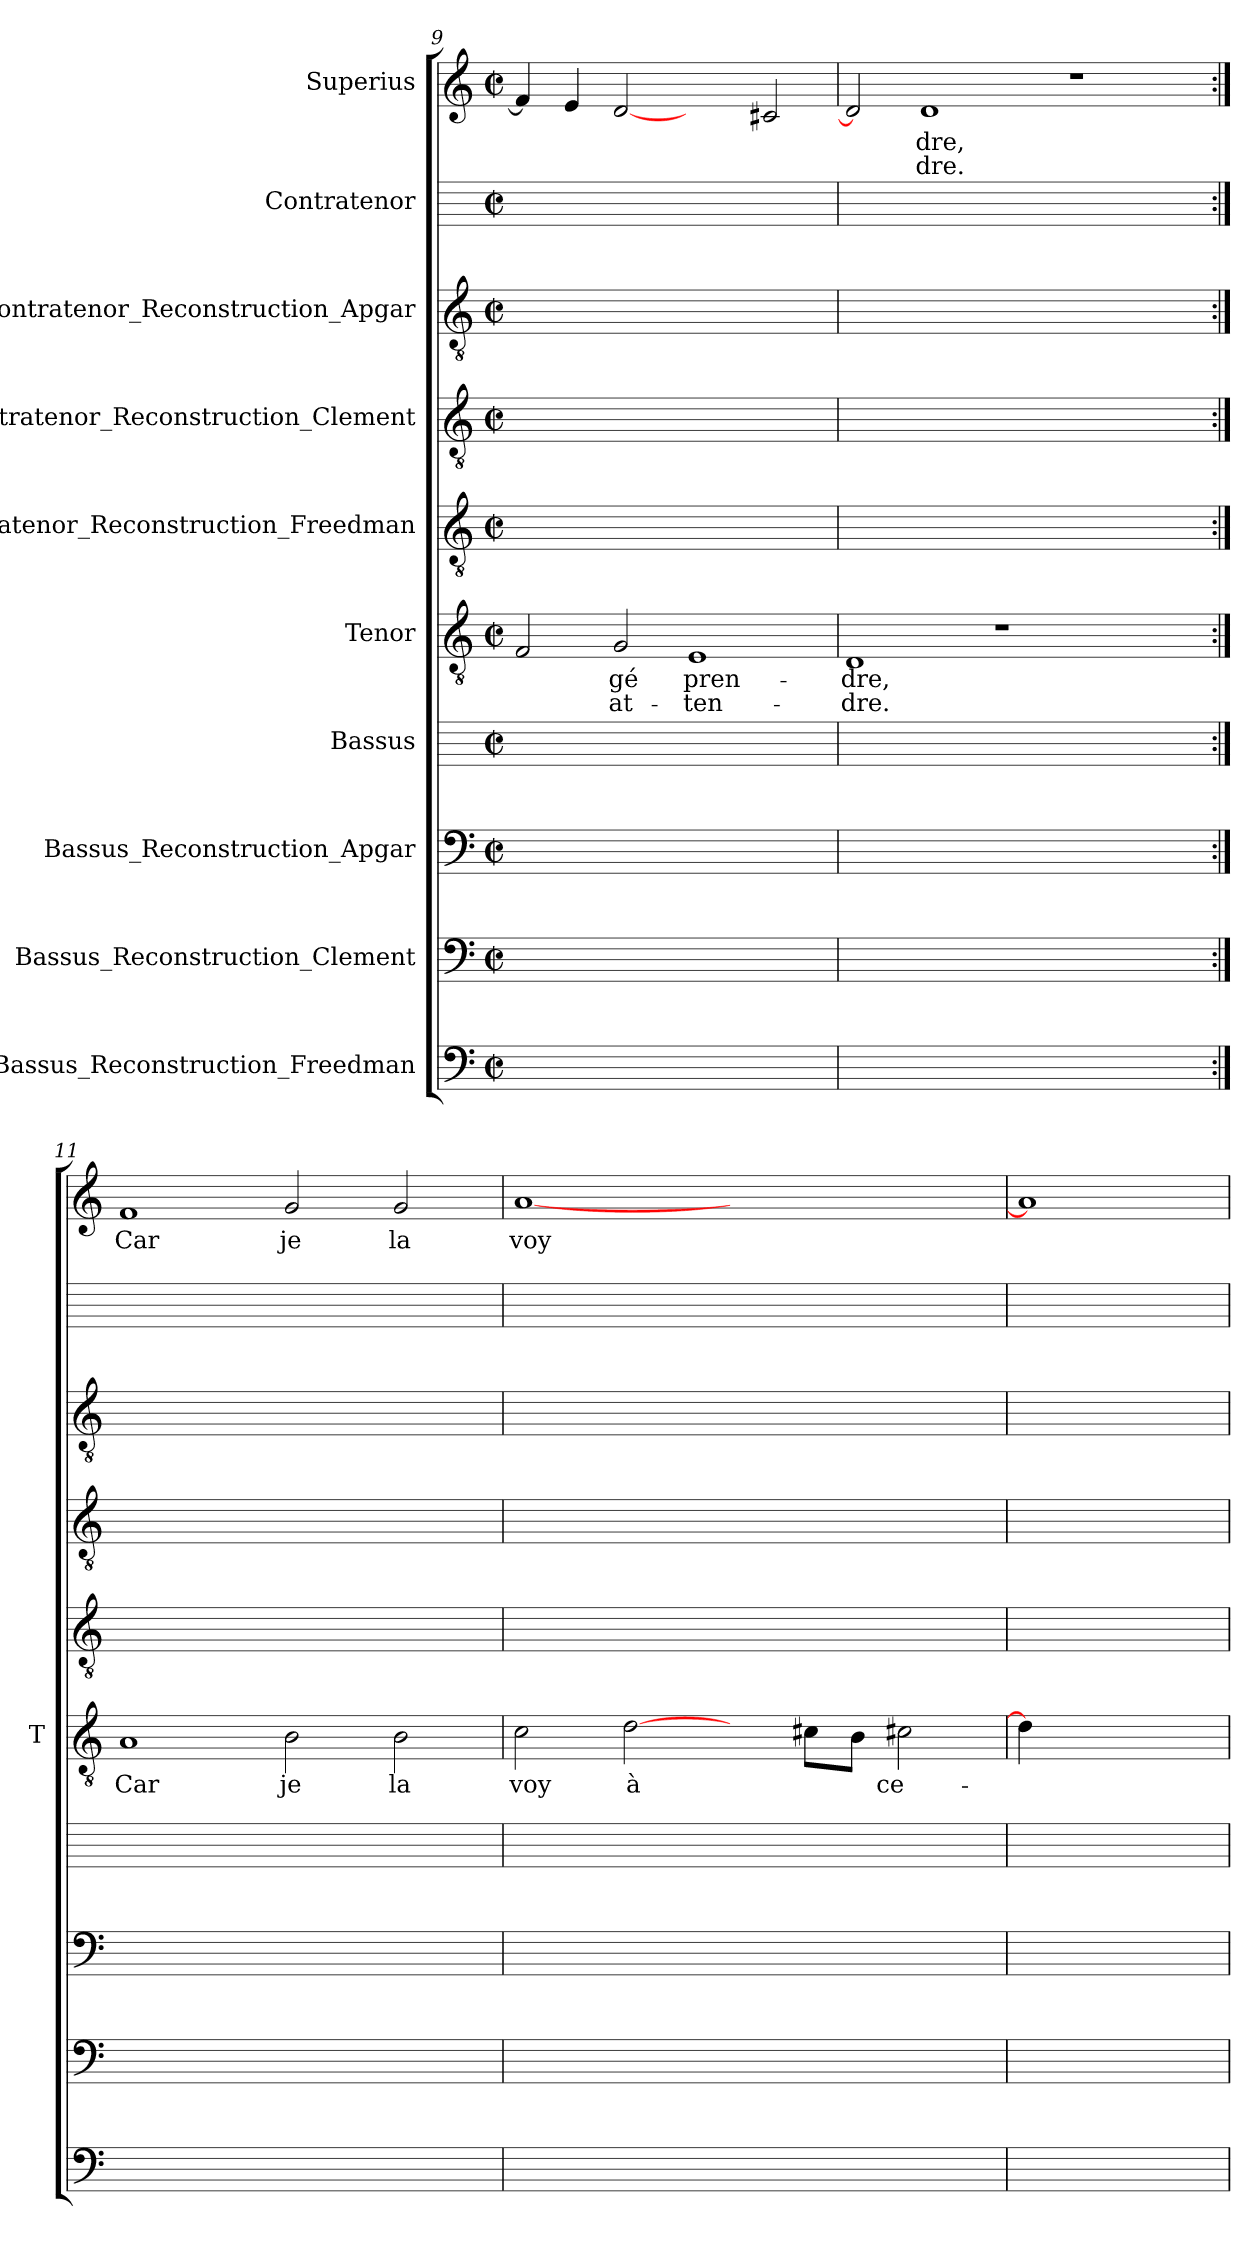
**kern	**kern	**kern	**kern	**kern	**text	**text	**kern	**kern	**kern	**kern	**kern	**text	**text
*part10	*part9	*part8	*part7	*part6	*part6	*part6	*part5	*part4	*part3	*part2	*part1	*part1	*part1
*staff10	*staff9	*staff8	*staff7	*staff6	*staff6	*staff6	*staff5	*staff4	*staff3	*staff2	*staff1	*staff1	*staff1
*I"Bassus_Reconstruction_Freedman	*I"Bassus_Reconstruction_Clement	*I"Bassus_Reconstruction_Apgar	*I"Bassus	*I"Tenor	*	*	*I"Contratenor_Reconstruction_Freedman	*I"Contratenor_Reconstruction_Clement	*I"Contratenor_Reconstruction_Apgar	*I"Contratenor	*I"Superius	*	*
*	*	*	*	*I'T	*	*	*	*	*	*	*	*	*
*clefF4	*clefF4	*clefF4	*	*clefGv2	*	*	*clefGv2	*clefGv2	*clefGv2	*	*clefG2	*	*
*k[]	*k[]	*k[]	*	*k[]	*	*	*k[]	*k[]	*k[]	*	*k[]	*	*
*C:	*C:	*C:	*	*C:	*	*	*C:	*C:	*C:	*	*C:	*	*
*M2/2	*M2/2	*M2/2	*M2/2	*M2/2	*	*	*M2/2	*M2/2	*M2/2	*M2/2	*M2/2	*	*
*met(c|)	*met(c|)	*met(c|)	*met(c|)	*met(c|)	*	*	*met(c|)	*met(c|)	*met(c|)	*met(c|)	*met(c|)	*	*
=9	=9	=9	=9	=9	=9	=9	=9	=9	=9	=9	=9	=9	=9
1ryy	1ryy	1ryy	1ryy	2F	.	.	1ryy	1ryy	1ryy	1ryy	4f]	.	.
.	.	.	.	.	.	.	.	.	.	.	4e	.	.
.	.	.	.	2G	-gé	at-	.	.	.	.	[2d	.	.
1ryy	1ryy	1ryy	1ryy	1E	pren-	ten-	1ryy	1ryy	1ryy	1ryy	2ryy	.	.
.	.	.	.	.	.	.	.	.	.	.	2c#X	.	.
=10	=10	=10	=10	=10	=10	=10	=10	=10	=10	=10	=10	=10	=10
1ryy	1ryy	1ryy	1ryy	1D	-dre,	-dre.	1ryy	1ryy	1ryy	1ryy	2d]	.	.
.	.	.	.	.	.	.	.	.	.	.	1d	-dre,	-dre.
1ryy	1ryy	1ryy	1ryy	1r	.	.	1ryy	1ryy	1ryy	1ryy	.	.	.
.	.	.	.	.	.	.	.	.	.	.	1r	.	.
2ryy	2ryy	2ryy	2ryy	2ryy	.	.	2ryy	2ryy	2ryy	2ryy	.	.	.
=11:|!	=11:|!	=11:|!	=11:|!	=11:|!	=11:|!	=11:|!	=11:|!	=11:|!	=11:|!	=11:|!	=11:|!	=11:|!	=11:|!
1ryy	1ryy	1ryy	1ryy	1A	-Car	.	1ryy	1ryy	1ryy	1ryy	1f	-Car	.
1ryy	1ryy	1ryy	1ryy	2B	-je	.	1ryy	1ryy	1ryy	1ryy	2g	-je	.
.	.	.	.	2B	-la	.	.	.	.	.	2g	-la	.
=12	=12	=12	=12	=12	=12	=12	=12	=12	=12	=12	=12	=12	=12
1ryy	1ryy	1ryy	1ryy	2c	-voy	.	1ryy	1ryy	1ryy	1ryy	[1a	-voy	.
.	.	.	.	[2d	-à	.	.	.	.	.	.	.	.
1ryy	1ryy	1ryy	1ryy	4ryy	.	.	1ryy	1ryy	1ryy	1ryy	1ryy	.	.
.	.	.	.	8c#XL	.	.	.	.	.	.	.	.	.
.	.	.	.	8BJ	.	.	.	.	.	.	.	.	.
.	.	.	.	2c#X	ce-	.	.	.	.	.	.	.	.
=13	=13	=13	=13	=13	=13	=13	=13	=13	=13	=13	=13	=13	=13
1ryy	1ryy	1ryy	1ryy	4d]	.	.	1ryy	1ryy	1ryy	1ryy	1a]	.	.
.	.	.	.	2.ryy	.	.	.	.	.	.	.	.	.
=	=	=	=	=	=	=	=	=	=	=	=	=	=
*-	*-	*-	*-	*-	*-	*-	*-	*-	*-	*-	*-	*-	*-
